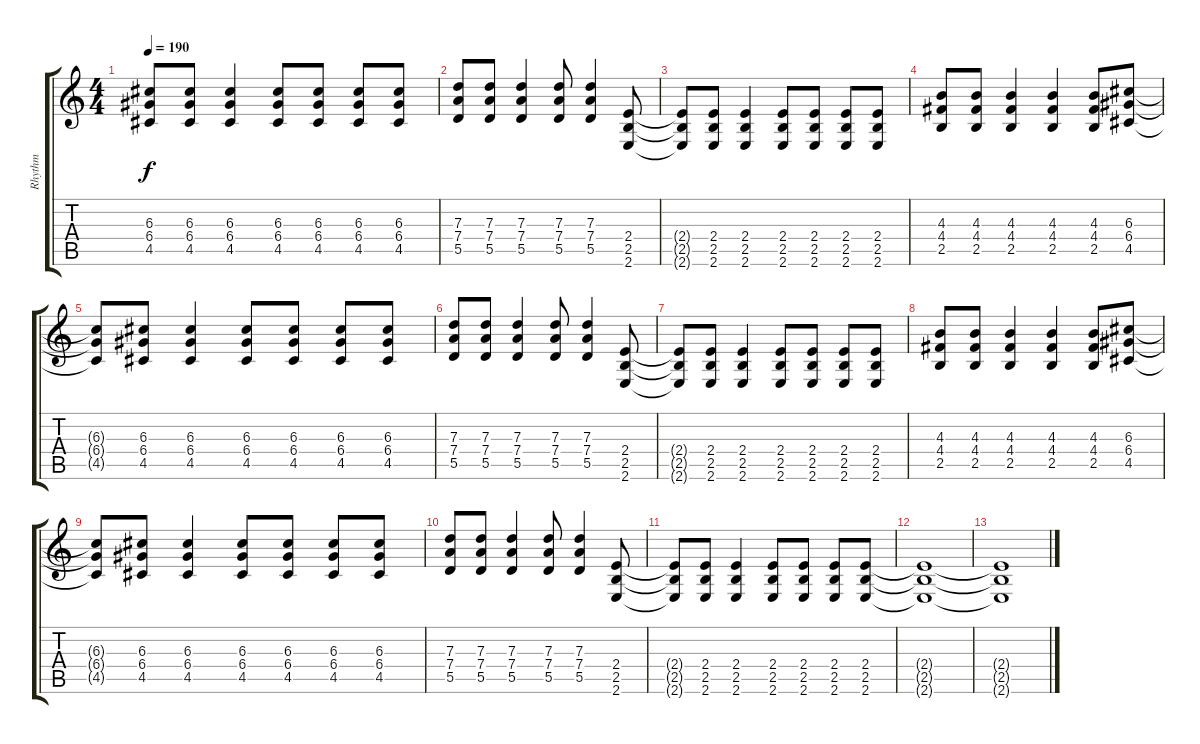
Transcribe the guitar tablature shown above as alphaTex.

\track ("Rhythm" "Rhythm") {instrument overdrivenguitar}
\staff {score tabs}
\tuning (E4 B3 G3 D3 A2 D2) {hide}
\ts (4 4)
\tempo 190
\clef g2
\ks c
(6.3{t} 6.4{t} 4.5{t}).8{dy f} (6.3 6.4 4.5).8 (6.3 6.4 4.5).4 (6.3 6.4 4.5).8 (6.3 6.4 4.5).8 (6.3 6.4 4.5).8 (6.3 6.4 4.5).8 |
(7.3 7.4 5.5).8 (7.3 7.4 5.5).8 (7.3 7.4 5.5).4 (7.3 7.4 5.5).8 (7.3 7.4 5.5).4 (2.4 2.5 2.6).8 |
(2.4{t} 2.5{t} 2.6{t}).8 (2.4 2.5 2.6).8 (2.4 2.5 2.6).4 (2.4 2.5 2.6).8 (2.4 2.5 2.6).8 (2.4 2.5 2.6).8 (2.4 2.5 2.6).8 |
(4.3 4.4 2.5).8 (4.3 4.4 2.5).8 (4.3 4.4 2.5).4 (4.3 4.4 2.5).4 (4.3 4.4 2.5).8 (6.3 6.4 4.5).8 |
(6.3{t} 6.4{t} 4.5{t}).8 (6.3 6.4 4.5).8 (6.3 6.4 4.5).4 (6.3 6.4 4.5).8 (6.3 6.4 4.5).8 (6.3 6.4 4.5).8 (6.3 6.4 4.5).8 |
(7.3 7.4 5.5).8 (7.3 7.4 5.5).8 (7.3 7.4 5.5).4 (7.3 7.4 5.5).8 (7.3 7.4 5.5).4 (2.4 2.5 2.6).8 |
(2.4{t} 2.5{t} 2.6{t}).8 (2.4 2.5 2.6).8 (2.4 2.5 2.6).4 (2.4 2.5 2.6).8 (2.4 2.5 2.6).8 (2.4 2.5 2.6).8 (2.4 2.5 2.6).8 |
(4.3 4.4 2.5).8 (4.3 4.4 2.5).8 (4.3 4.4 2.5).4 (4.3 4.4 2.5).4 (4.3 4.4 2.5).8 (6.3 6.4 4.5).8 |
(6.3{t} 6.4{t} 4.5{t}).8 (6.3 6.4 4.5).8 (6.3 6.4 4.5).4 (6.3 6.4 4.5).8 (6.3 6.4 4.5).8 (6.3 6.4 4.5).8 (6.3 6.4 4.5).8 |
(7.3 7.4 5.5).8 (7.3 7.4 5.5).8 (7.3 7.4 5.5).4 (7.3 7.4 5.5).8 (7.3 7.4 5.5).4 (2.4 2.5 2.6).8 |
(2.4{t} 2.5{t} 2.6{t}).8 (2.4 2.5 2.6).8 (2.4 2.5 2.6).4 (2.4 2.5 2.6).8 (2.4 2.5 2.6).8 (2.4 2.5 2.6).8 (2.4 2.5 2.6).8 |
(2.4{t} 2.5{t} 2.6{t}).1 |
(2.4{t} 2.5{t} 2.6{t}).1
